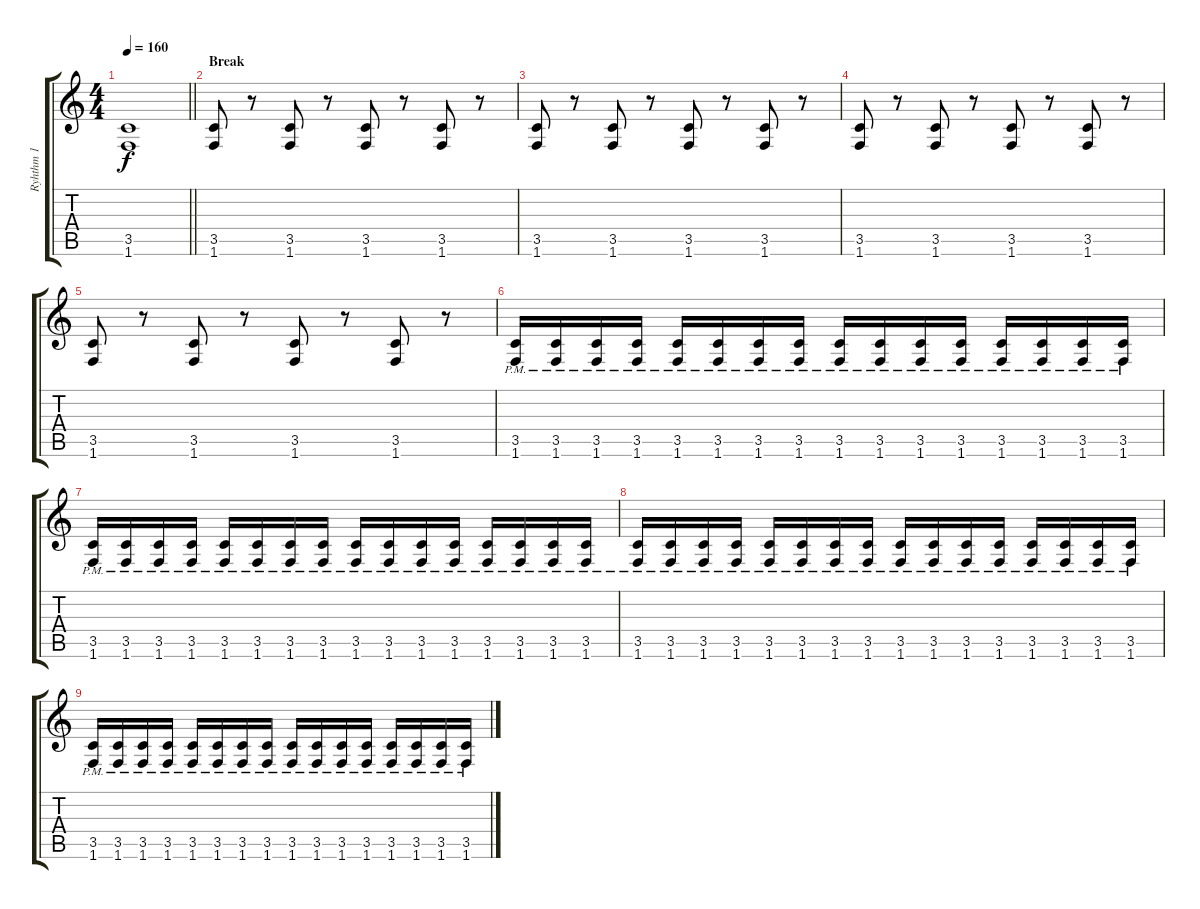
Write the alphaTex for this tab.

\track ("Ryhthm 1" "Ryhthm 1") {instrument distortionguitar}
\staff {score tabs}
\tuning (E4 B3 G3 D3 A2 E2) {hide}
\ts (4 4)
\tempo 160
\clef g2
\barLineRight lightlight
\ks c
(3.5 1.6).1{dy f} |
\section ("" "Break")
(3.5 1.6).8 r.8 (3.5 1.6).8 r.8 (3.5 1.6).8 r.8 (3.5 1.6).8 r.8 |
(3.5 1.6).8 r.8 (3.5 1.6).8 r.8 (3.5 1.6).8 r.8 (3.5 1.6).8 r.8 |
(3.5 1.6).8 r.8 (3.5 1.6).8 r.8 (3.5 1.6).8 r.8 (3.5 1.6).8 r.8 |
(3.5 1.6).8 r.8 (3.5 1.6).8 r.8 (3.5 1.6).8 r.8 (3.5 1.6).8 r.8 |
(3.5{pm} 1.6{pm}).16 (3.5{pm} 1.6{pm}).16 (3.5{pm} 1.6{pm}).16 (3.5{pm} 1.6{pm}).16 (3.5{pm} 1.6{pm}).16 (3.5{pm} 1.6{pm}).16 (3.5{pm} 1.6{pm}).16 (3.5{pm} 1.6{pm}).16 (3.5{pm} 1.6{pm}).16 (3.5{pm} 1.6{pm}).16 (3.5{pm} 1.6{pm}).16 (3.5{pm} 1.6{pm}).16 (3.5{pm} 1.6{pm}).16 (3.5{pm} 1.6{pm}).16 (3.5{pm} 1.6{pm}).16 (3.5{pm} 1.6{pm}).16 |
(3.5{pm} 1.6{pm}).16 (3.5{pm} 1.6{pm}).16 (3.5{pm} 1.6{pm}).16 (3.5{pm} 1.6{pm}).16 (3.5{pm} 1.6{pm}).16 (3.5{pm} 1.6{pm}).16 (3.5{pm} 1.6{pm}).16 (3.5{pm} 1.6{pm}).16 (3.5{pm} 1.6{pm}).16 (3.5{pm} 1.6{pm}).16 (3.5{pm} 1.6{pm}).16 (3.5{pm} 1.6{pm}).16 (3.5{pm} 1.6{pm}).16 (3.5{pm} 1.6{pm}).16 (3.5{pm} 1.6{pm}).16 (3.5{pm} 1.6{pm}).16 |
(3.5{pm} 1.6{pm}).16 (3.5{pm} 1.6{pm}).16 (3.5{pm} 1.6{pm}).16 (3.5{pm} 1.6{pm}).16 (3.5{pm} 1.6{pm}).16 (3.5{pm} 1.6{pm}).16 (3.5{pm} 1.6{pm}).16 (3.5{pm} 1.6{pm}).16 (3.5{pm} 1.6{pm}).16 (3.5{pm} 1.6{pm}).16 (3.5{pm} 1.6{pm}).16 (3.5{pm} 1.6{pm}).16 (3.5{pm} 1.6{pm}).16 (3.5{pm} 1.6{pm}).16 (3.5{pm} 1.6{pm}).16 (3.5{pm} 1.6{pm}).16 |
(3.5{pm} 1.6{pm}).16 (3.5{pm} 1.6{pm}).16 (3.5{pm} 1.6{pm}).16 (3.5{pm} 1.6{pm}).16 (3.5{pm} 1.6{pm}).16 (3.5{pm} 1.6{pm}).16 (3.5{pm} 1.6{pm}).16 (3.5{pm} 1.6{pm}).16 (3.5{pm} 1.6{pm}).16 (3.5{pm} 1.6{pm}).16 (3.5{pm} 1.6{pm}).16 (3.5{pm} 1.6{pm}).16 (3.5{pm} 1.6{pm}).16 (3.5{pm} 1.6{pm}).16 (3.5{pm} 1.6{pm}).16 (3.5{pm} 1.6{pm}).16
